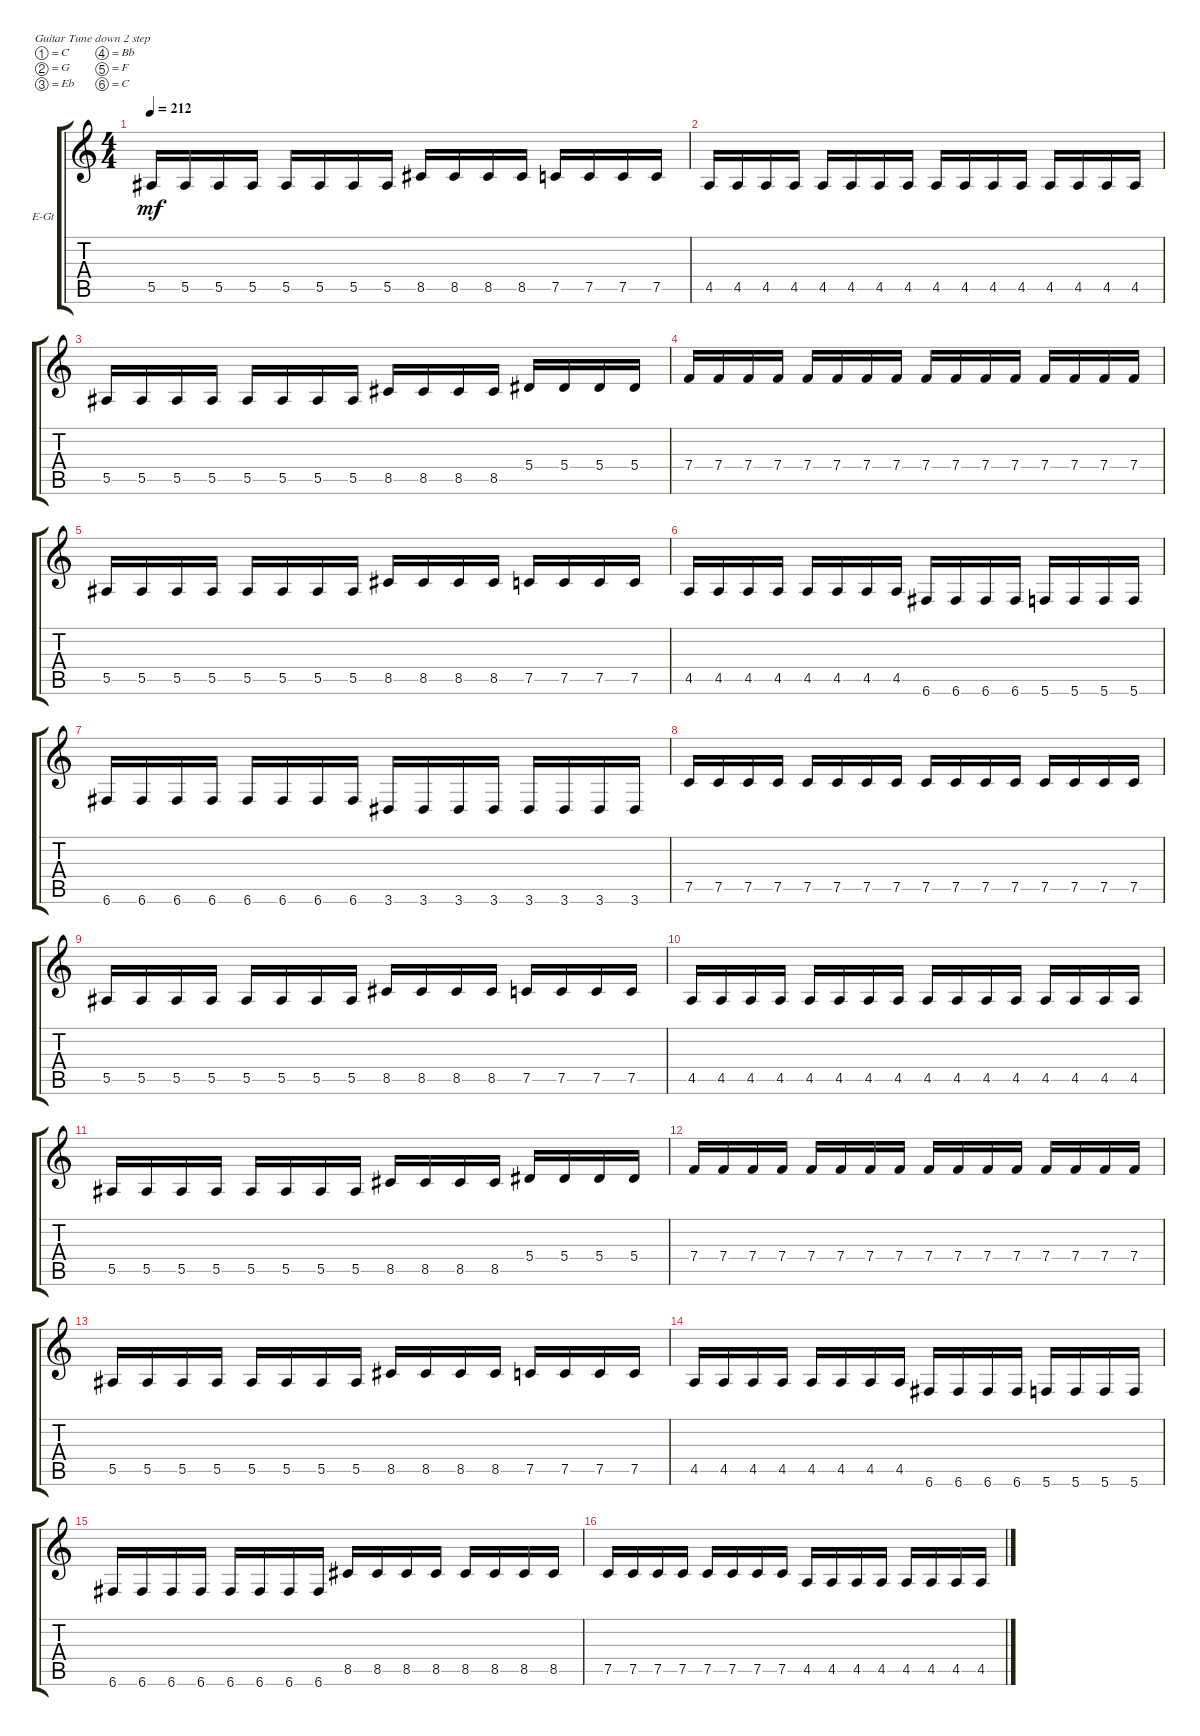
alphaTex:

\defaultSystemsLayout 4
\bracketExtendMode groupsimilarinstruments
\firstSystemTrackNameOrientation horizontal
\otherSystemsTrackNameOrientation horizontal
\track ("Eschbach Rhythm" "E-Gt") {instrument overdrivenguitar}
\staff {score tabs}
\tuning (C4 G3 Eb3 Bb2 F2 C2)
\ts (4 4)
\tempo 212
\clef g2
\ks c
5.5.16{dy mf} 5.5.16 5.5.16 5.5.16 5.5.16 5.5.16 5.5.16 5.5.16 8.5.16 8.5.16 8.5.16 8.5.16 7.5.16 7.5.16 7.5.16 7.5.16 |
4.5.16 4.5.16 4.5.16 4.5.16 4.5.16 4.5.16 4.5.16 4.5.16 4.5.16 4.5.16 4.5.16 4.5.16 4.5.16 4.5.16 4.5.16 4.5.16 |
5.5.16 5.5.16 5.5.16 5.5.16 5.5.16 5.5.16 5.5.16 5.5.16 8.5.16 8.5.16 8.5.16 8.5.16 5.4.16 5.4.16 5.4.16 5.4.16 |
7.4.16 7.4.16 7.4.16 7.4.16 7.4.16 7.4.16 7.4.16 7.4.16 7.4.16 7.4.16 7.4.16 7.4.16 7.4.16 7.4.16 7.4.16 7.4.16 |
5.5.16 5.5.16 5.5.16 5.5.16 5.5.16 5.5.16 5.5.16 5.5.16 8.5.16 8.5.16 8.5.16 8.5.16 7.5.16 7.5.16 7.5.16 7.5.16 |
4.5.16 4.5.16 4.5.16 4.5.16 4.5.16 4.5.16 4.5.16 4.5.16 6.6.16 6.6.16 6.6.16 6.6.16 5.6.16 5.6.16 5.6.16 5.6.16 |
6.6.16 6.6.16 6.6.16 6.6.16 6.6.16 6.6.16 6.6.16 6.6.16 3.6.16 3.6.16 3.6.16 3.6.16 3.6.16 3.6.16 3.6.16 3.6.16 |
7.5.16 7.5.16 7.5.16 7.5.16 7.5.16 7.5.16 7.5.16 7.5.16 7.5.16 7.5.16 7.5.16 7.5.16 7.5.16 7.5.16 7.5.16 7.5.16 |
5.5.16 5.5.16 5.5.16 5.5.16 5.5.16 5.5.16 5.5.16 5.5.16 8.5.16 8.5.16 8.5.16 8.5.16 7.5.16 7.5.16 7.5.16 7.5.16 |
4.5.16 4.5.16 4.5.16 4.5.16 4.5.16 4.5.16 4.5.16 4.5.16 4.5.16 4.5.16 4.5.16 4.5.16 4.5.16 4.5.16 4.5.16 4.5.16 |
5.5.16 5.5.16 5.5.16 5.5.16 5.5.16 5.5.16 5.5.16 5.5.16 8.5.16 8.5.16 8.5.16 8.5.16 5.4.16 5.4.16 5.4.16 5.4.16 |
7.4.16 7.4.16 7.4.16 7.4.16 7.4.16 7.4.16 7.4.16 7.4.16 7.4.16 7.4.16 7.4.16 7.4.16 7.4.16 7.4.16 7.4.16 7.4.16 |
5.5.16 5.5.16 5.5.16 5.5.16 5.5.16 5.5.16 5.5.16 5.5.16 8.5.16 8.5.16 8.5.16 8.5.16 7.5.16 7.5.16 7.5.16 7.5.16 |
4.5.16 4.5.16 4.5.16 4.5.16 4.5.16 4.5.16 4.5.16 4.5.16 6.6.16 6.6.16 6.6.16 6.6.16 5.6.16 5.6.16 5.6.16 5.6.16 |
6.6.16 6.6.16 6.6.16 6.6.16 6.6.16 6.6.16 6.6.16 6.6.16 8.5.16 8.5.16 8.5.16 8.5.16 8.5.16 8.5.16 8.5.16 8.5.16 |
7.5.16 7.5.16 7.5.16 7.5.16 7.5.16 7.5.16 7.5.16 7.5.16 4.5.16 4.5.16 4.5.16 4.5.16 4.5.16 4.5.16 4.5.16 4.5.16
